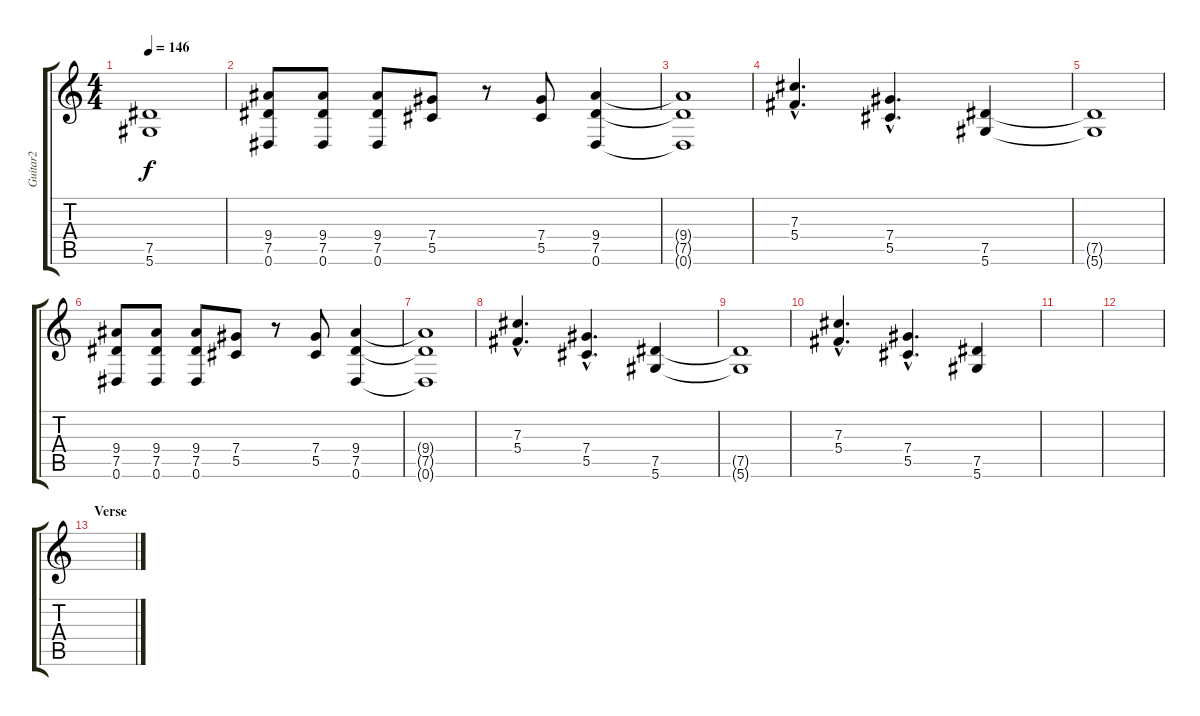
\track ("Guitar2" "Guitar2") {instrument distortionguitar}
\staff {score tabs}
\tuning (Eb4 Bb3 Gb3 Db3 Ab2 Eb2) {hide}
\ts (4 4)
\tempo 146
\clef g2
\ks c
(7.5{t} 5.6{t}).1{dy f} |
(9.4 7.5 0.6).8 (9.4 7.5 0.6).8 (9.4 7.5 0.6).8 (7.4 5.5).8 r.8 (7.4 5.5).8 (9.4 7.5 0.6).4 |
(9.4{t} 7.5{t} 0.6{t}).1 |
(7.3{hac} 5.4{hac}).4{d} (7.4{hac} 5.5{hac}).4{d} (7.5 5.6).4 |
(7.5{t} 5.6{t}).1 |
(9.4 7.5 0.6).8 (9.4 7.5 0.6).8 (9.4 7.5 0.6).8 (7.4 5.5).8 r.8 (7.4 5.5).8 (9.4 7.5 0.6).4 |
(9.4{t} 7.5{t} 0.6{t}).1 |
(7.3{hac} 5.4{hac}).4{d} (7.4{hac} 5.5{hac}).4{d} (7.5 5.6).4 |
(7.5{t} 5.6{t}).1 |
(7.3{hac} 5.4{hac}).4{d} (7.4{hac} 5.5{hac}).4{d} (7.5 5.6).4 |
|
|
\section ("" "Verse")
